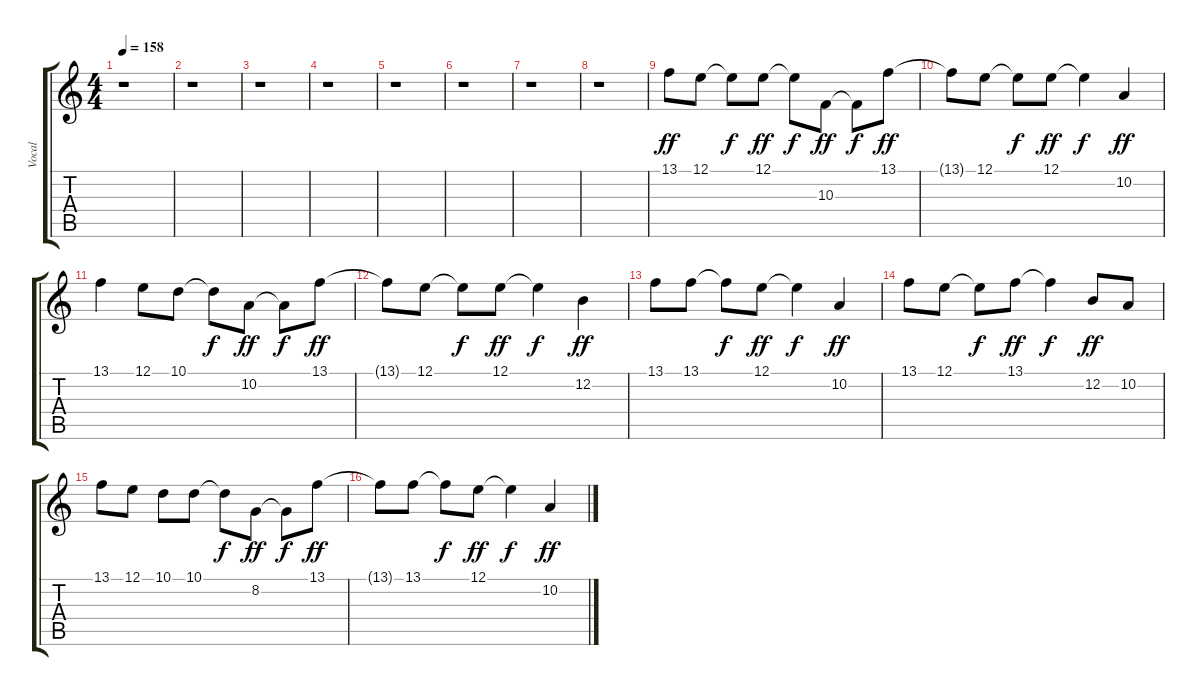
\track ("Vocal" "Vocal") {instrument lead8bassandlead}
\staff {score tabs}
\tuning (E4 B3 G3 D3 A2 E2) {hide}
\ts (4 4)
\tempo 158
\clef g2
\ks c
r.1{dy ff} |
r.1 |
r.1 |
r.1 |
r.1 |
r.1 |
r.1 |
r.1 |
13.1.8 12.1.8 12.1{t}.8{dy f} 12.1.8{dy ff} 12.1{t}.8{dy f} 10.3.8{dy ff} 10.3{t}.8{dy f} 13.1.8{dy ff} |
13.1{t}.8 12.1.8 12.1{t}.8{dy f} 12.1.8{dy ff} 12.1{t}.4{dy f} 10.2.4{dy ff} |
13.1.4 12.1.8 10.1.8 10.1{t}.8{dy f} 10.2.8{dy ff} 10.2{t}.8{dy f} 13.1.8{dy ff} |
13.1{t}.8 12.1.8 12.1{t}.8{dy f} 12.1.8{dy ff} 12.1{t}.4{dy f} 12.2.4{dy ff} |
13.1.8 13.1.8 13.1{t}.8{dy f} 12.1.8{dy ff} 12.1{t}.4{dy f} 10.2.4{dy ff} |
13.1.8 12.1.8 12.1{t}.8{dy f} 13.1.8{dy ff} 13.1{t}.4{dy f} 12.2.8{dy ff} 10.2.8 |
13.1.8 12.1.8 10.1.8 10.1.8 10.1{t}.8{dy f} 8.2.8{dy ff} 8.2{t}.8{dy f} 13.1.8{dy ff} |
13.1{t}.8 13.1.8 13.1{t}.8{dy f} 12.1.8{dy ff} 12.1{t}.4{dy f} 10.2.4{dy ff}
